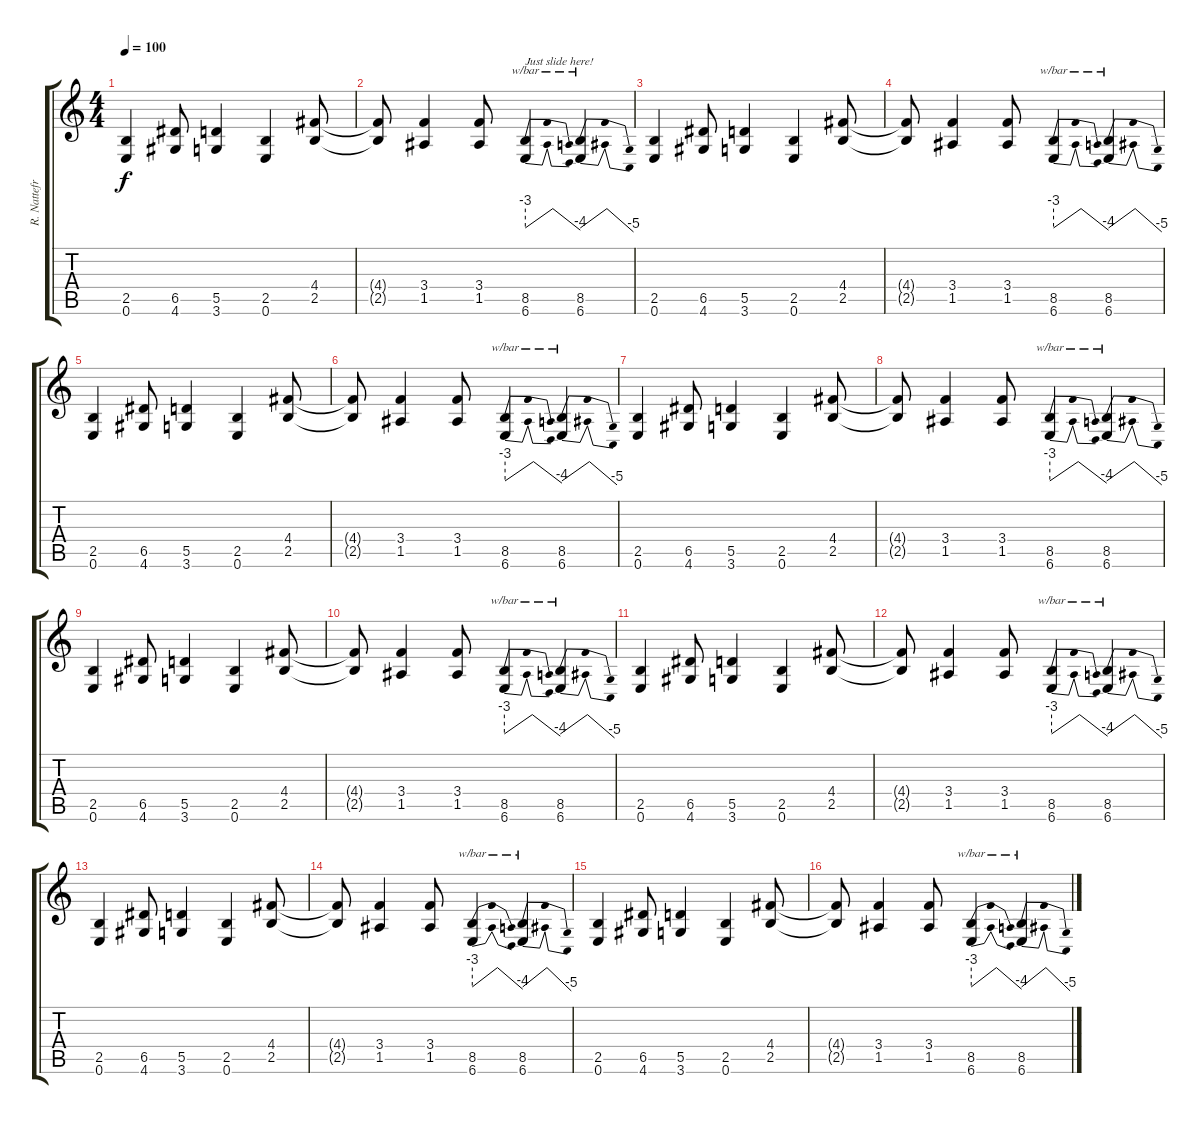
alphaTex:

\track ("R. Nattefrost" "R. Nattefr") {instrument distortionguitar}
\staff {score tabs}
\tuning (E4 B3 G3 D3 A2 E2) {hide}
\ts (4 4)
\tempo 100
\tempo 140
\tempo 100
\clef g2
\ks c
(2.5 0.6).4{dy f instrument distortionguitar} (6.5 4.6).8 (5.5 3.6).4 (2.5 0.6).4 (4.4 2.5).8 |
(4.4{t} 2.5{t}).8 (3.4 1.5).4 (3.4 1.5).8 (8.5 6.6).4{tbe (dip default 0 -12 10 0 25 0 60 -16) txt "Just slide here!"} (8.5 6.6).4{tbe (dip default 0 -12 10 0 25 0 60 -20)} |
(2.5 0.6).4 (6.5 4.6).8 (5.5 3.6).4 (2.5 0.6).4 (4.4 2.5).8 |
(4.4{t} 2.5{t}).8 (3.4 1.5).4 (3.4 1.5).8 (8.5 6.6).4{tbe (dip default 0 -12 10 0 25 0 60 -16)} (8.5 6.6).4{tbe (dip default 0 -12 10 0 25 0 60 -20)} |
(2.5 0.6).4 (6.5 4.6).8 (5.5 3.6).4 (2.5 0.6).4 (4.4 2.5).8 |
(4.4{t} 2.5{t}).8 (3.4 1.5).4 (3.4 1.5).8 (8.5 6.6).4{tbe (dip default 0 -12 10 0 25 0 60 -16)} (8.5 6.6).4{tbe (dip default 0 -12 10 0 25 0 60 -20)} |
(2.5 0.6).4 (6.5 4.6).8 (5.5 3.6).4 (2.5 0.6).4 (4.4 2.5).8 |
(4.4{t} 2.5{t}).8 (3.4 1.5).4 (3.4 1.5).8 (8.5 6.6).4{tbe (dip default 0 -12 10 0 25 0 60 -16)} (8.5 6.6).4{tbe (dip default 0 -12 10 0 25 0 60 -20)} |
(2.5 0.6).4 (6.5 4.6).8 (5.5 3.6).4 (2.5 0.6).4 (4.4 2.5).8 |
(4.4{t} 2.5{t}).8 (3.4 1.5).4 (3.4 1.5).8 (8.5 6.6).4{tbe (dip default 0 -12 10 0 25 0 60 -16)} (8.5 6.6).4{tbe (dip default 0 -12 10 0 25 0 60 -20)} |
(2.5 0.6).4 (6.5 4.6).8 (5.5 3.6).4 (2.5 0.6).4 (4.4 2.5).8 |
(4.4{t} 2.5{t}).8 (3.4 1.5).4 (3.4 1.5).8 (8.5 6.6).4{tbe (dip default 0 -12 10 0 25 0 60 -16)} (8.5 6.6).4{tbe (dip default 0 -12 10 0 25 0 60 -20)} |
(2.5 0.6).4 (6.5 4.6).8 (5.5 3.6).4 (2.5 0.6).4 (4.4 2.5).8 |
(4.4{t} 2.5{t}).8 (3.4 1.5).4 (3.4 1.5).8 (8.5 6.6).4{tbe (dip default 0 -12 10 0 25 0 60 -16)} (8.5 6.6).4{tbe (dip default 0 -12 10 0 25 0 60 -20)} |
(2.5 0.6).4 (6.5 4.6).8 (5.5 3.6).4 (2.5 0.6).4 (4.4 2.5).8 |
(4.4{t} 2.5{t}).8 (3.4 1.5).4 (3.4 1.5).8 (8.5 6.6).4{tbe (dip default 0 -12 10 0 25 0 60 -16)} (8.5 6.6).4{tbe (dip default 0 -12 10 0 25 0 60 -20)}
